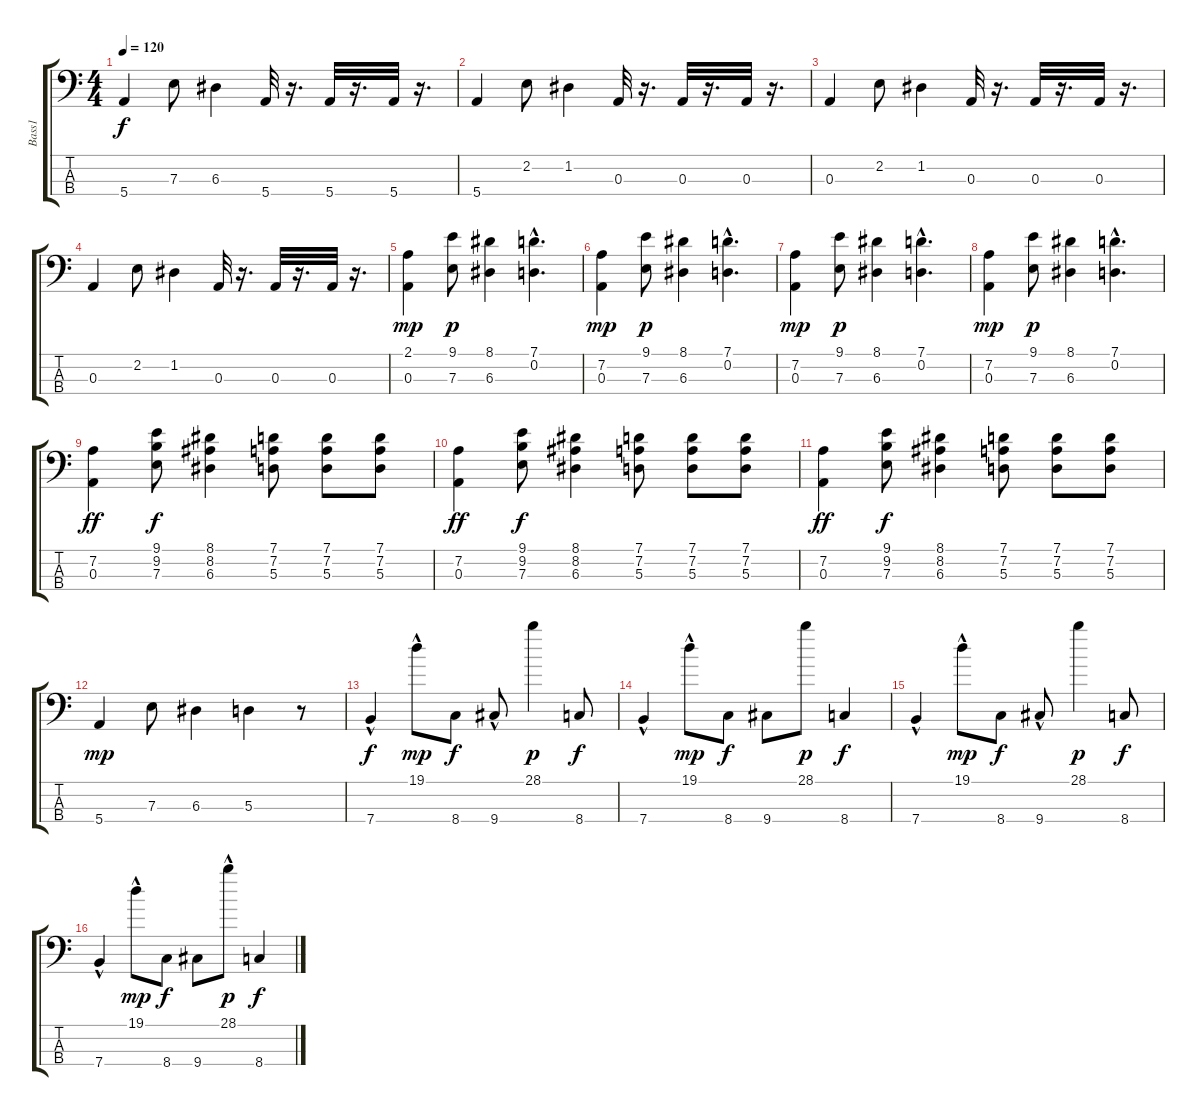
\track ("Bass1" "Bass1") {instrument electricbassfinger}
\staff {score tabs}
\tuning (G2 D2 A1 E1) {hide}
\ts (4 4)
\tempo 120
\clef f4
\ks c
5.4.4{dy f} 7.3.8 6.3.4 5.4.32 r.16{d} 5.4.32 r.16{d} 5.4.32 r.16{d} |
5.4.4 2.2.8 1.2.4 0.3.32 r.16{d} 0.3.32 r.16{d} 0.3.32 r.16{d} |
0.3.4 2.2.8 1.2.4 0.3.32 r.16{d} 0.3.32 r.16{d} 0.3.32 r.16{d} |
0.3.4 2.2.8 1.2.4 0.3.32 r.16{d} 0.3.32 r.16{d} 0.3.32 r.16{d} |
(2.1 0.3).4{dy mp} (9.1 7.3).8{dy p} (8.1 6.3).4 (7.1{hac} 0.2{hac}).4{d} |
(7.2 0.3).4{dy mp} (9.1 7.3).8{dy p} (8.1 6.3).4 (7.1{hac} 0.2{hac}).4{d} |
(7.2 0.3).4{dy mp} (9.1 7.3).8{dy p} (8.1 6.3).4 (7.1{hac} 0.2{hac}).4{d} |
(7.2 0.3).4{dy mp} (9.1 7.3).8{dy p} (8.1 6.3).4 (7.1{hac} 0.2{hac}).4{d} |
(7.2 0.3).4{dy ff} (9.1 9.2 7.3).8{dy f} (8.1 8.2 6.3).4 (7.1 7.2 5.3).8 (7.1 7.2 5.3).8 (7.1 7.2 5.3).8 |
(7.2 0.3).4{dy ff} (9.1 9.2 7.3).8{dy f} (8.1 8.2 6.3).4 (7.1 7.2 5.3).8 (7.1 7.2 5.3).8 (7.1 7.2 5.3).8 |
(7.2 0.3).4{dy ff} (9.1 9.2 7.3).8{dy f} (8.1 8.2 6.3).4 (7.1 7.2 5.3).8 (7.1 7.2 5.3).8 (7.1 7.2 5.3).8 |
5.4.4{dy mp} 7.3.8 6.3.4 5.3.4 r.8 |
7.4{hac}.4{dy f} 19.1{hac}.8{dy mp} 8.4.8{dy f} 9.4{hac}.8 28.1.4{dy p} 8.4.8{dy f} |
7.4{hac}.4 19.1{hac}.8{dy mp} 8.4.8{dy f} 9.4.8 28.1.8{dy p} 8.4.4{dy f} |
7.4{hac}.4 19.1{hac}.8{dy mp} 8.4.8{dy f} 9.4{hac}.8 28.1.4{dy p} 8.4.8{dy f} |
7.4{hac}.4 19.1{hac}.8{dy mp} 8.4.8{dy f} 9.4.8 28.1{hac}.8{dy p} 8.4.4{dy f}
